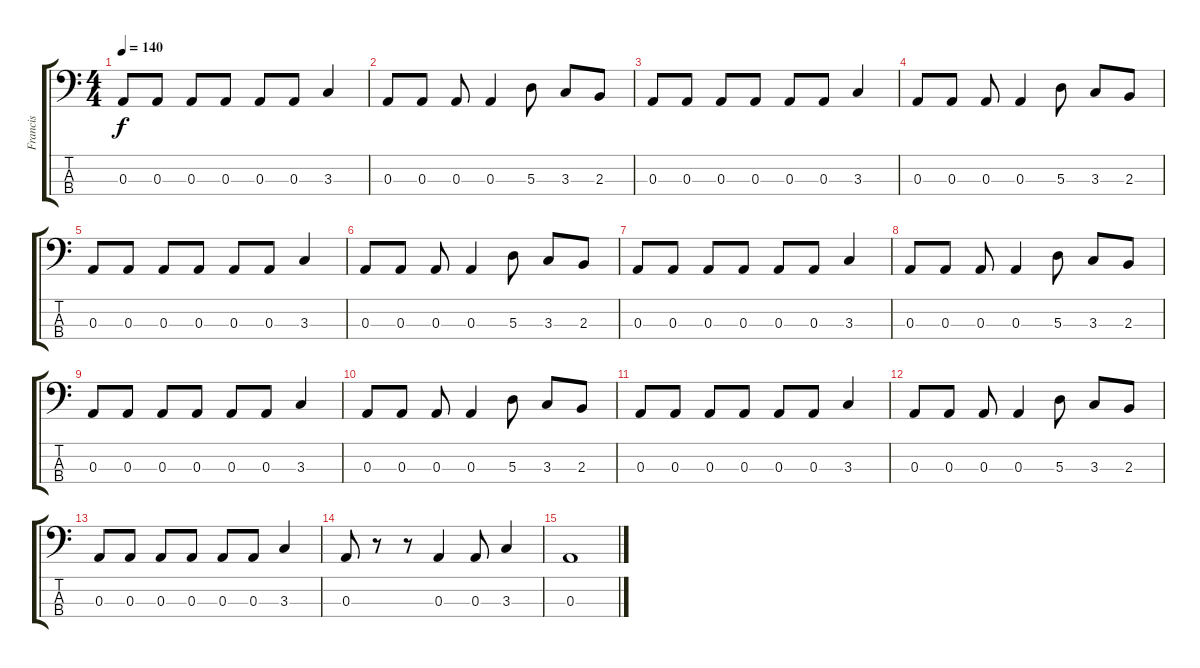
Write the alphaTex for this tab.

\track ("Francis" "Francis") {instrument electricbassfinger}
\staff {score tabs}
\tuning (G2 D2 A1 E1) {hide}
\ts (4 4)
\tempo 140
\clef f4
\ks c
0.3.8{dy f} 0.3.8 0.3.8 0.3.8 0.3.8 0.3.8 3.3.4 |
0.3.8 0.3.8 0.3.8 0.3.4 5.3.8 3.3.8 2.3.8 |
0.3.8 0.3.8 0.3.8 0.3.8 0.3.8 0.3.8 3.3.4 |
0.3.8 0.3.8 0.3.8 0.3.4 5.3.8 3.3.8 2.3.8 |
0.3.8 0.3.8 0.3.8 0.3.8 0.3.8 0.3.8 3.3.4 |
0.3.8 0.3.8 0.3.8 0.3.4 5.3.8 3.3.8 2.3.8 |
0.3.8 0.3.8 0.3.8 0.3.8 0.3.8 0.3.8 3.3.4 |
0.3.8 0.3.8 0.3.8 0.3.4 5.3.8 3.3.8 2.3.8 |
0.3.8 0.3.8 0.3.8 0.3.8 0.3.8 0.3.8 3.3.4 |
0.3.8 0.3.8 0.3.8 0.3.4 5.3.8 3.3.8 2.3.8 |
0.3.8 0.3.8 0.3.8 0.3.8 0.3.8 0.3.8 3.3.4 |
0.3.8 0.3.8 0.3.8 0.3.4 5.3.8 3.3.8 2.3.8 |
0.3.8 0.3.8 0.3.8 0.3.8 0.3.8 0.3.8 3.3.4 |
0.3.8 r.8 r.8 0.3.4 0.3.8 3.3.4 |
0.3.1
